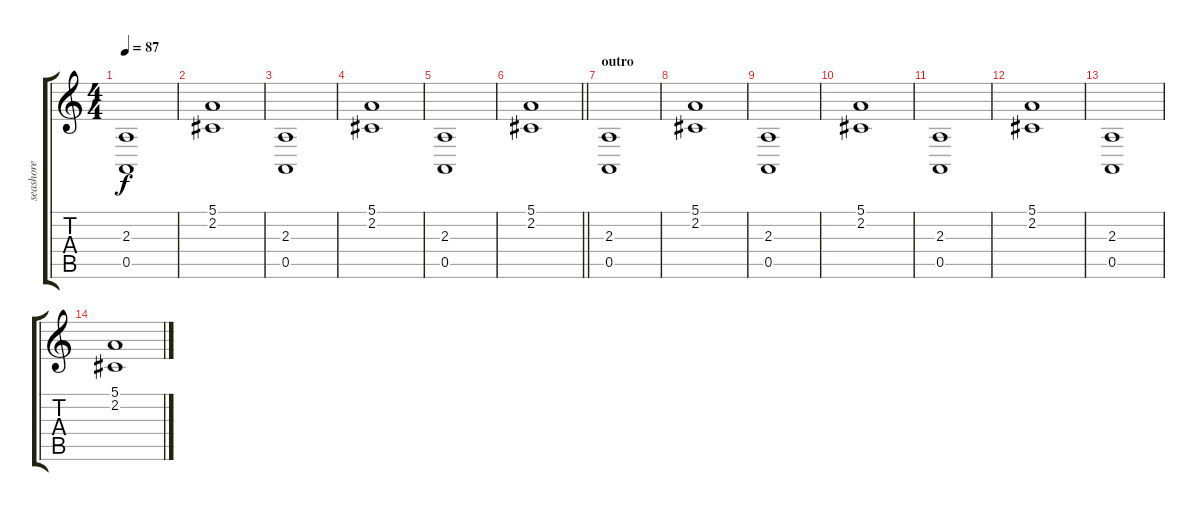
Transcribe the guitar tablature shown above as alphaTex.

\track ("seashore" "seashore") {instrument seashore}
\staff {score tabs}
\tuning (E4 B3 G3 D3 A2 E2) {hide}
\ts (4 4)
\tempo 87
\clef g2
\ks c
(2.3 0.5).1{dy f} |
(5.1 2.2).1 |
(2.3 0.5).1 |
(5.1 2.2).1 |
(2.3 0.5).1 |
\barLineRight lightlight
(5.1 2.2).1 |
\section ("" "outro")
(2.3 0.5).1 |
(5.1 2.2).1 |
(2.3 0.5).1 |
(5.1 2.2).1 |
(2.3 0.5).1{volume 0} |
(5.1 2.2).1 |
(2.3 0.5).1 |
(5.1 2.2).1
